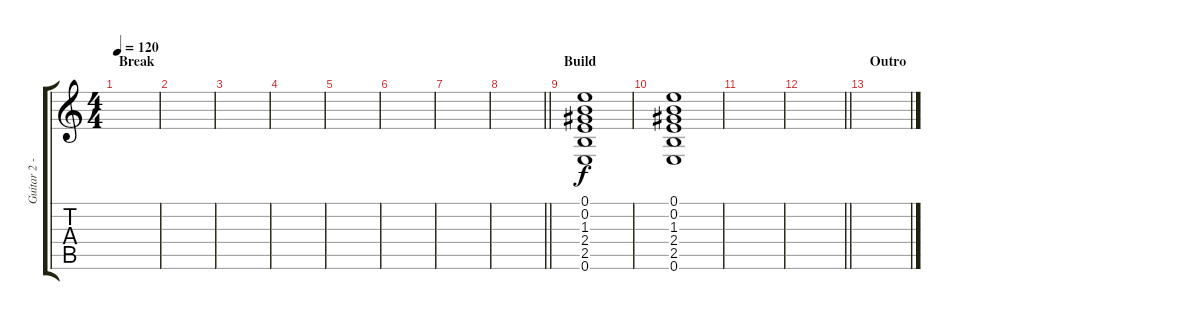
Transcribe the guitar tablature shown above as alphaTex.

\track ("Guitar 2 - Clean" "Guitar 2 -") {instrument electricguitarclean}
\staff {score tabs}
\tuning (E4 B3 G3 D3 A2 E2) {hide}
\ts (4 4)
\section ("" "Break")
\tempo 120
\clef g2
\ks c
|
|
|
|
|
|
|
\barLineRight lightlight
|
\section ("" "Build")
(0.1 0.2 1.3 2.4 2.5 0.6).1 |
(0.1 0.2 1.3 2.4 2.5 0.6).1 |
|
\barLineRight lightlight
|
\section ("" "Outro")
